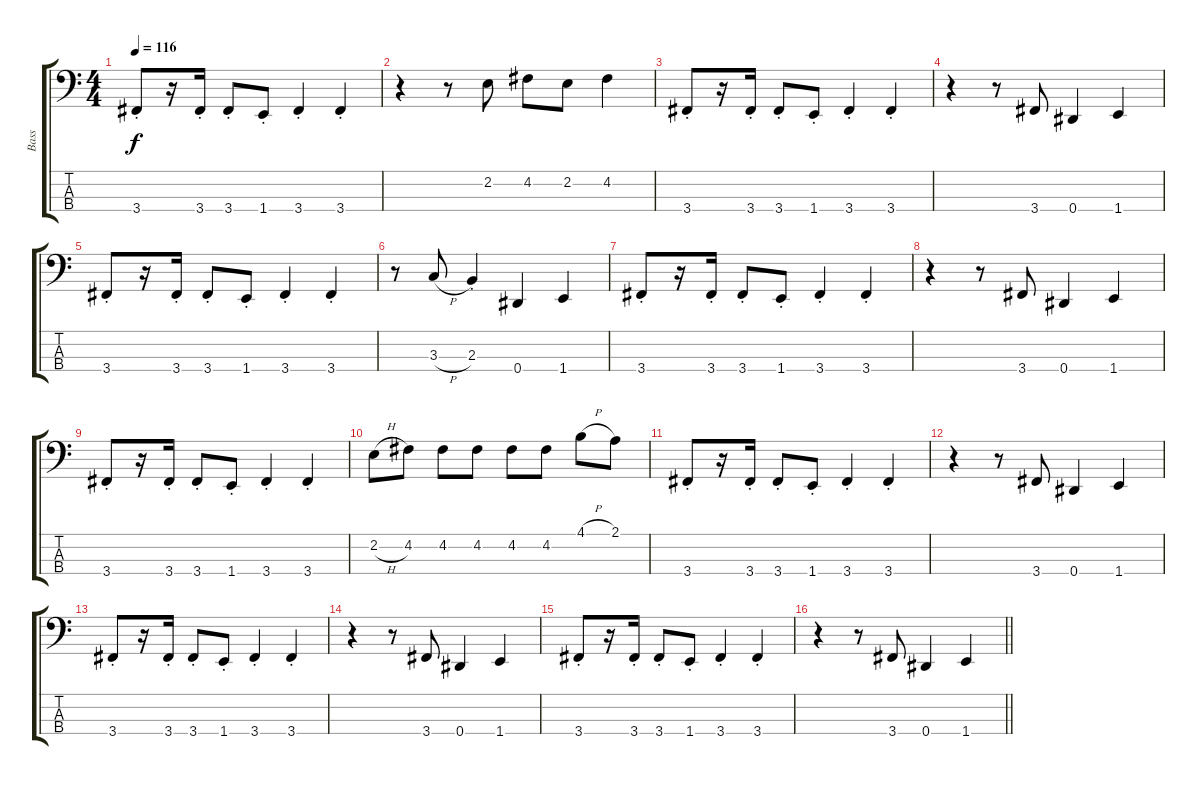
\track ("Bass" "Bass") {instrument electricbassfinger}
\staff {score tabs}
\tuning (G2 D2 A1 Eb1) {hide}
\ts (4 4)
\tempo 116
\clef f4
\ks c
3.4{st}.8{dy f} r.16 3.4{st}.16 3.4{st}.8 1.4{st}.8 3.4{st}.4 3.4{st}.4 |
r.4 r.8 2.2.8 4.2.8 2.2.8 4.2.4 |
3.4{st}.8 r.16 3.4{st}.16 3.4{st}.8 1.4{st}.8 3.4{st}.4 3.4{st}.4 |
r.4 r.8 3.4.8 0.4.4 1.4.4 |
3.4{st}.8 r.16 3.4{st}.16 3.4{st}.8 1.4{st}.8 3.4{st}.4 3.4{st}.4 |
r.8 3.3{h}.8 2.3{st}.4 0.4.4 1.4.4 |
3.4{st}.8 r.16 3.4{st}.16 3.4{st}.8 1.4{st}.8 3.4{st}.4 3.4{st}.4 |
r.4 r.8 3.4.8 0.4.4 1.4.4 |
3.4{st}.8 r.16 3.4{st}.16 3.4{st}.8 1.4{st}.8 3.4{st}.4 3.4{st}.4 |
2.2{h}.8 4.2.8 4.2.8 4.2.8 4.2.8 4.2.8 4.1{h}.8 2.1.8 |
3.4{st}.8 r.16 3.4{st}.16 3.4{st}.8 1.4{st}.8 3.4{st}.4 3.4{st}.4 |
r.4 r.8 3.4.8 0.4.4 1.4.4 |
3.4{st}.8 r.16 3.4{st}.16 3.4{st}.8 1.4{st}.8 3.4{st}.4 3.4{st}.4 |
r.4 r.8 3.4.8 0.4.4 1.4.4 |
3.4{st}.8 r.16 3.4{st}.16 3.4{st}.8 1.4{st}.8 3.4{st}.4 3.4{st}.4 |
\barLineRight lightlight
r.4 r.8 3.4.8 0.4.4 1.4.4
